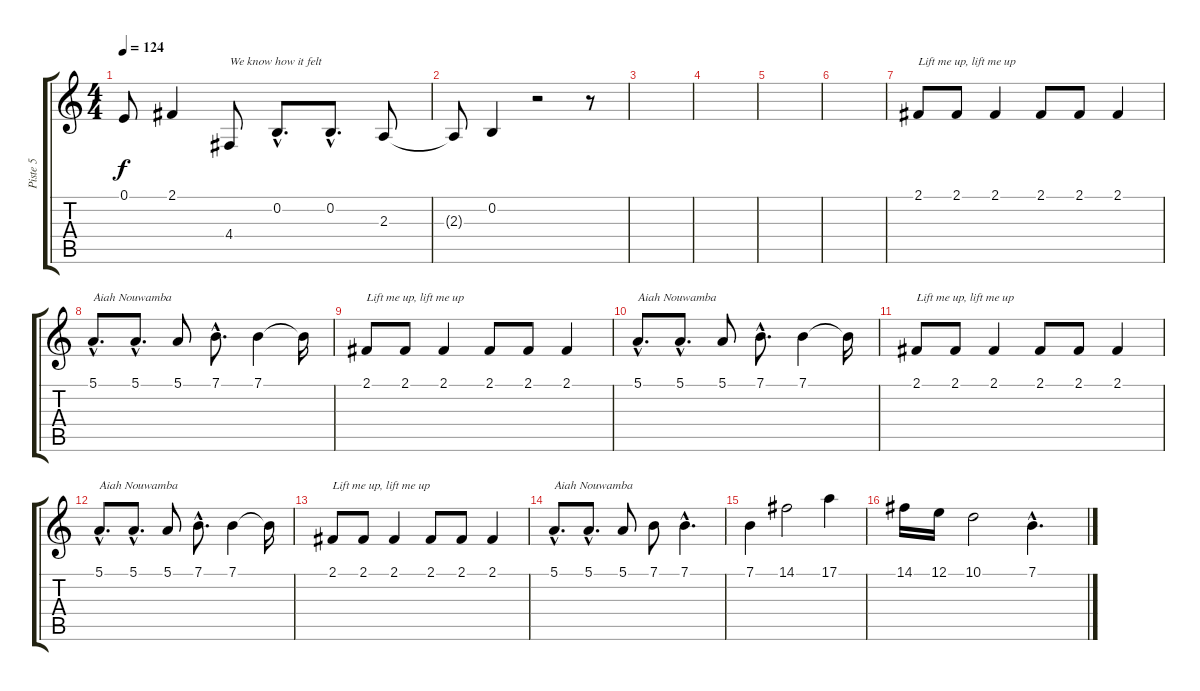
\track ("Piste 5" "Piste 5") {instrument tuba}
\staff {score tabs}
\tuning (E4 B3 G3 D3 A2 E2) {hide}
\ts (4 4)
\tempo 124
\clef g2
\ks c
0.1{t}.8{dy f} 2.1.4 4.4.8{txt "We know how it felt"} 0.2{hac}.8{d} 0.2{hac}.8{d} 2.3.8 |
2.3{t}.8 0.2.4 r.2 r.8 |
|
|
|
|
2.1.8{txt "Lift me up, lift me up"} 2.1.8 2.1.4 2.1.8 2.1.8 2.1.4 |
5.1{hac}.8{d txt "Aiah Nouwamba"} 5.1{hac}.8{d} 5.1.8 7.1{hac}.8{d} 7.1.4 7.1{t}.16 |
2.1.8{txt "Lift me up, lift me up"} 2.1.8 2.1.4 2.1.8 2.1.8 2.1.4 |
5.1{hac}.8{d txt "Aiah Nouwamba"} 5.1{hac}.8{d} 5.1.8 7.1{hac}.8{d} 7.1.4 7.1{t}.16 |
2.1.8{txt "Lift me up, lift me up"} 2.1.8 2.1.4 2.1.8 2.1.8 2.1.4 |
5.1{hac}.8{d txt "Aiah Nouwamba"} 5.1{hac}.8{d} 5.1.8 7.1{hac}.8{d} 7.1.4 7.1{t}.16 |
2.1.8{txt "Lift me up, lift me up"} 2.1.8 2.1.4 2.1.8 2.1.8 2.1.4 |
5.1{hac}.8{d txt "Aiah Nouwamba"} 5.1{hac}.8{d} 5.1.8 7.1.8 7.1{hac}.4{d} |
7.1.4 14.1.2 17.1.4 |
14.1.16 12.1.16 10.1.2 7.1{hac}.4{d}
